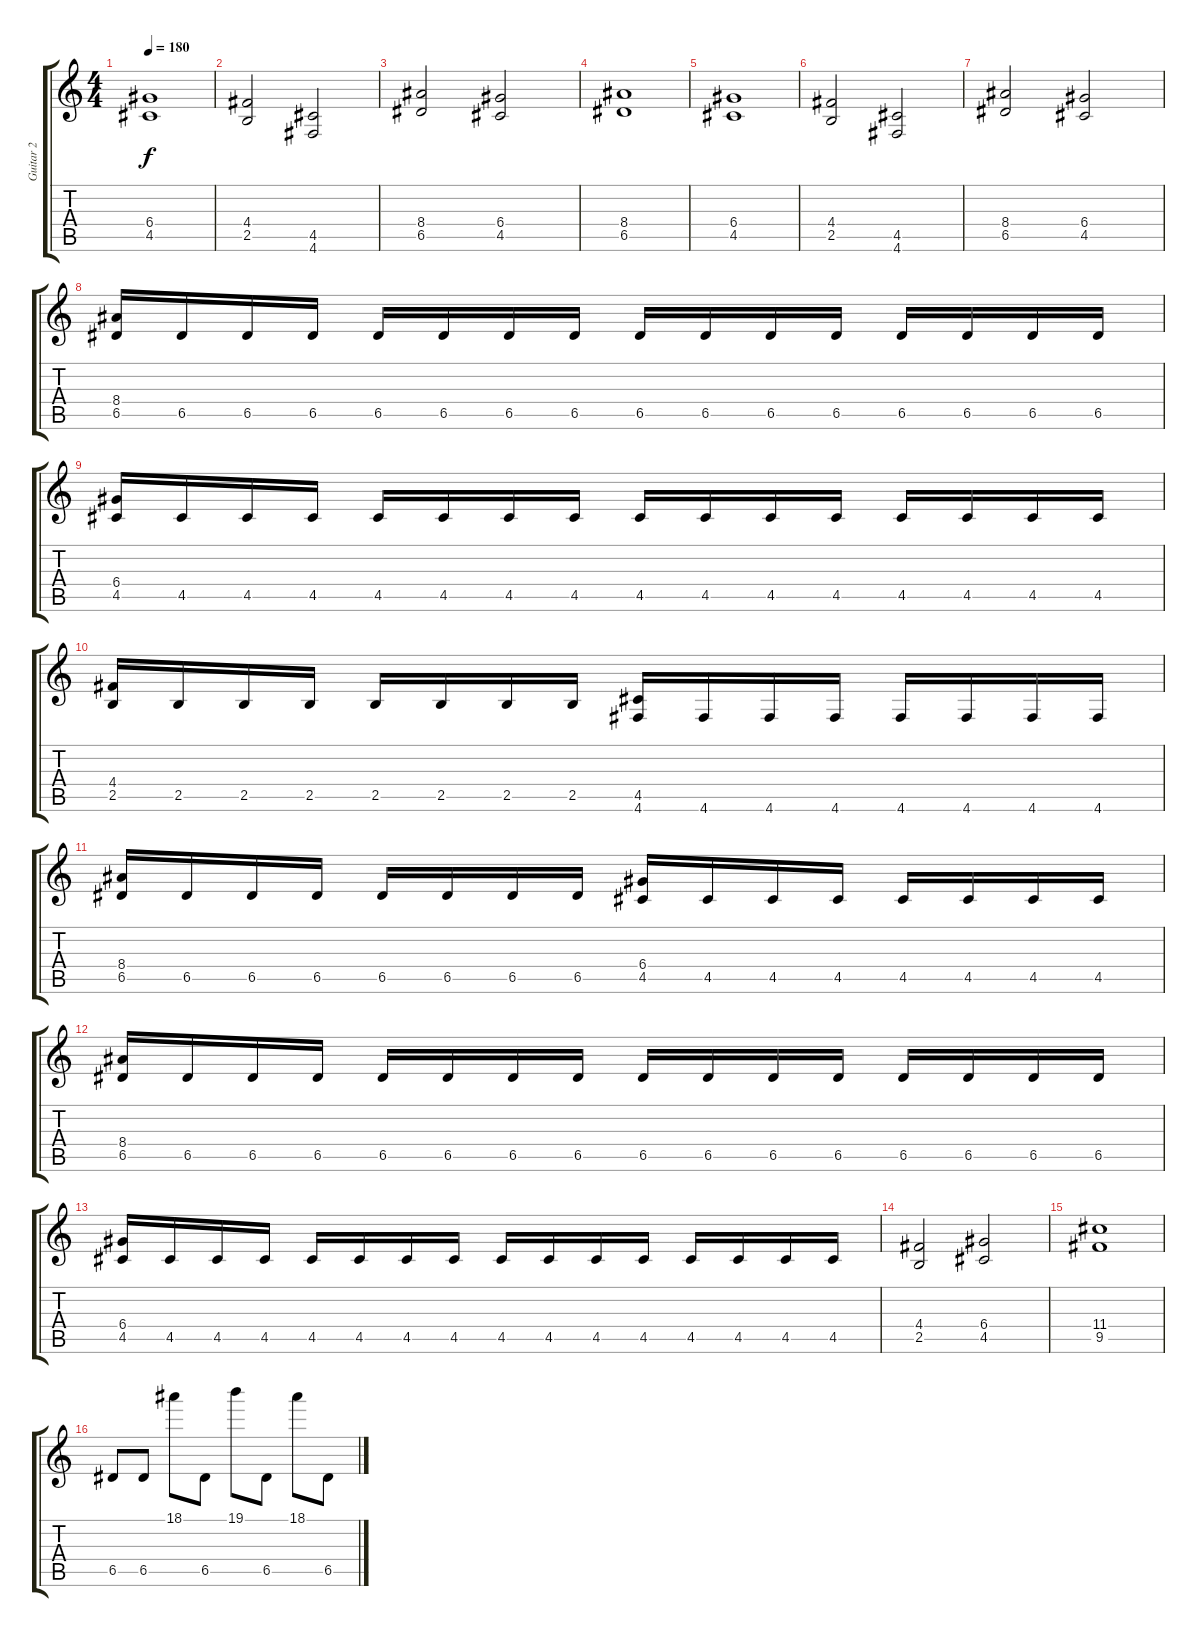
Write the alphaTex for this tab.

\track ("Guitar 2" "Guitar 2") {instrument distortionguitar}
\staff {score tabs}
\tuning (E4 B3 G3 D3 A2 D2) {hide}
\ts (4 4)
\tempo 180
\clef g2
\ks c
(6.4 4.5).1{dy f} |
(4.4 2.5).2 (4.5 4.6).2 |
(8.4 6.5).2 (6.4 4.5).2 |
(8.4 6.5).1 |
(6.4 4.5).1 |
(4.4 2.5).2 (4.5 4.6).2 |
(8.4 6.5).2 (6.4 4.5).2 |
(8.4 6.5).16 6.5.16 6.5.16 6.5.16 6.5.16 6.5.16 6.5.16 6.5.16 6.5.16 6.5.16 6.5.16 6.5.16 6.5.16 6.5.16 6.5.16 6.5.16 |
(6.4 4.5).16 4.5.16 4.5.16 4.5.16 4.5.16 4.5.16 4.5.16 4.5.16 4.5.16 4.5.16 4.5.16 4.5.16 4.5.16 4.5.16 4.5.16 4.5.16 |
(4.4 2.5).16 2.5.16 2.5.16 2.5.16 2.5.16 2.5.16 2.5.16 2.5.16 (4.5 4.6).16 4.6.16 4.6.16 4.6.16 4.6.16 4.6.16 4.6.16 4.6.16 |
(8.4 6.5).16 6.5.16 6.5.16 6.5.16 6.5.16 6.5.16 6.5.16 6.5.16 (6.4 4.5).16 4.5.16 4.5.16 4.5.16 4.5.16 4.5.16 4.5.16 4.5.16 |
(8.4 6.5).16 6.5.16 6.5.16 6.5.16 6.5.16 6.5.16 6.5.16 6.5.16 6.5.16 6.5.16 6.5.16 6.5.16 6.5.16 6.5.16 6.5.16 6.5.16 |
(6.4 4.5).16 4.5.16 4.5.16 4.5.16 4.5.16 4.5.16 4.5.16 4.5.16 4.5.16 4.5.16 4.5.16 4.5.16 4.5.16 4.5.16 4.5.16 4.5.16 |
(4.4 2.5).2 (6.4 4.5).2 |
(11.4 9.5).1 |
6.5.8 6.5.8 18.1.8 6.5.8 19.1.8 6.5.8 18.1.8 6.5.8
